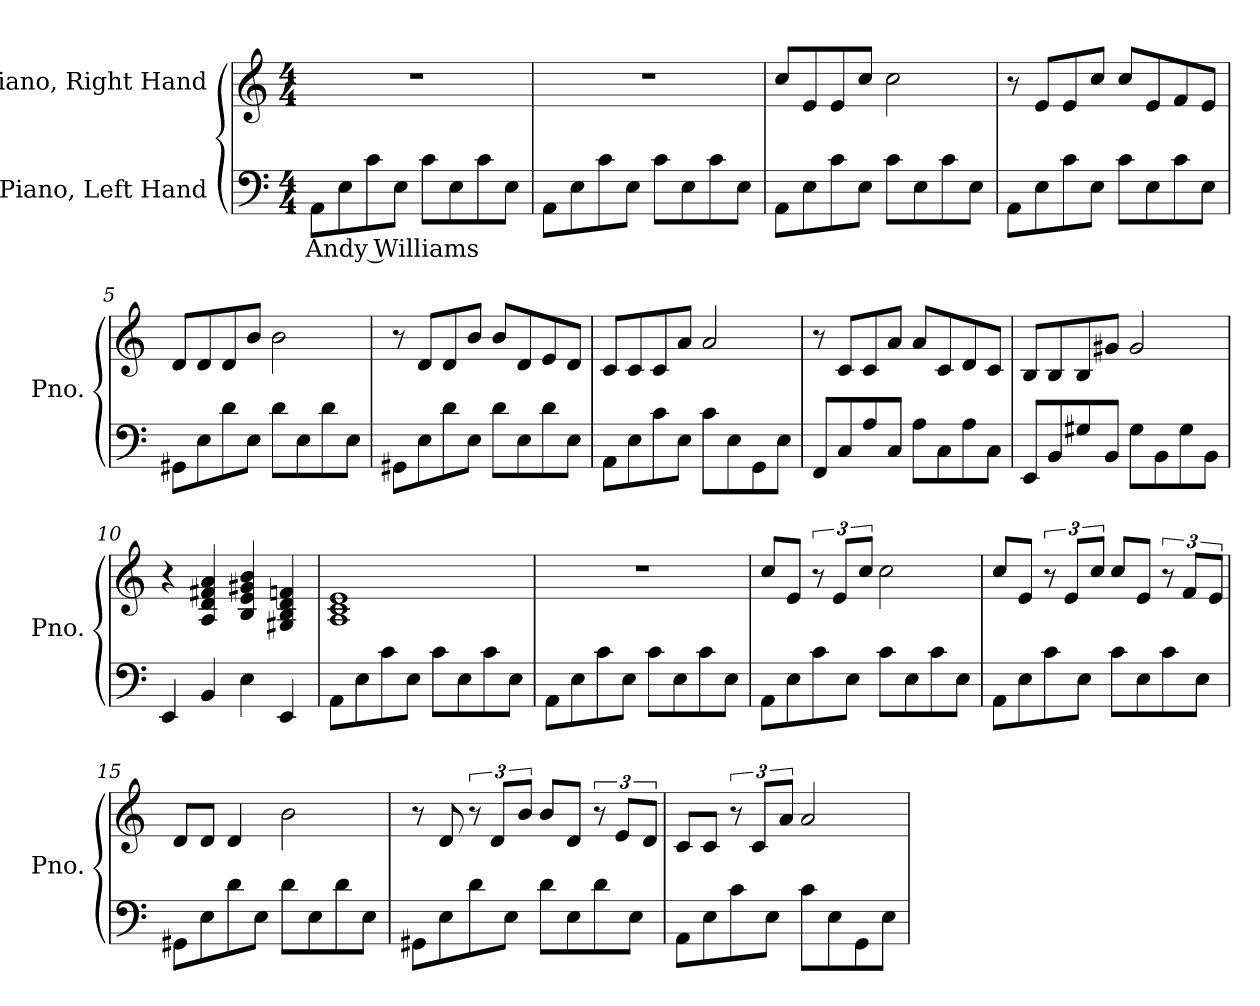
**kern	**text	**kern
*part2	*part2	*part1
*staff2	*staff2	*staff1
*I"Piano, Left Hand	*	*I"Piano, Right Hand
*I'Pno.	*	*I'Pno.
*clefF4	*	*clefG2
*k[]	*	*k[]
*M4/4	*	*M4/4
*MM100	*	*MM100
=1	=1	=1
!	!LO:LY:b	!
8AA\L	Andy Williams	1r
8E\	.	.
8c\	.	.
8E\J	.	.
8c\L	.	.
8E\	.	.
8c\	.	.
8E\J	.	.
=2	=2	=2
8AA\L	.	1r
8E\	.	.
8c\	.	.
8E\J	.	.
8c\L	.	.
8E\	.	.
8c\	.	.
8E\J	.	.
=3	=3	=3
8AA\L	.	8cc/L
8E\	.	8e/
8c\	.	8e/
8E\J	.	8cc/J
8c\L	.	2cc\
8E\	.	.
8c\	.	.
8E\J	.	.
!!LO:LB:g=z
=4	=4	=4
8AA\L	.	8r
8E\	.	8e/L
8c\	.	8e/
8E\J	.	8cc/J
8c\L	.	8cc/L
8E\	.	8e/
8c\	.	8f/
8E\J	.	8e/J
=5	=5	=5
8GG#X\L	.	8d/L
8E\	.	8d/
8d\	.	8d/
8E\J	.	8b/J
8d\L	.	2b\
8E\	.	.
8d\	.	.
8E\J	.	.
=6	=6	=6
8GG#X\L	.	8r
8E\	.	8d/L
8d\	.	8d/
8E\J	.	8b/J
8d\L	.	8b/L
8E\	.	8d/
8d\	.	8e/
8E\J	.	8d/J
=7	=7	=7
8AA\L	.	8c/L
8E\	.	8c/
8c\	.	8c/
8E\J	.	8a/J
8c\L	.	2a/
8E\	.	.
8GG\	.	.
8E\J	.	.
=8	=8	=8
8FF/L	.	8r
8C/	.	8c/L
8A/	.	8c/
8C/J	.	8a/J
8A\L	.	8a/L
8C\	.	8c/
8A\	.	8d/
8C\J	.	8c/J
!!LO:LB:g=z
=9	=9	=9
8EE/L	.	8B/L
8BB/	.	8B/
8G#X/	.	8B/
8BB/J	.	8g#X/J
8G#\L	.	2g#/
8BB\	.	.
8G#\	.	.
8BB\J	.	.
=10	=10	=10
4EE/	.	4r
4BB/	.	4A/ 4d/ 4f#X/ 4a/
4E\	.	4B/ 4e/ 4g#X/ 4b/
4EE/	.	4G#X/ 4B/ 4d/ 4fn/
=11	=11	=11
8AA\L	.	1A 1c 1e
8E\	.	.
8c\	.	.
8E\J	.	.
8c\L	.	.
8E\	.	.
8c\	.	.
8E\J	.	.
=12	=12	=12
8AA\L	.	1r
8E\	.	.
8c\	.	.
8E\J	.	.
8c\L	.	.
8E\	.	.
8c\	.	.
8E\J	.	.
=13	=13	=13
8AA\L	.	8cc/L
8E\	.	8e/J
8c\	.	12r
.	.	12e/L
8E\J	.	.
.	.	12cc/J
8c\L	.	2cc\
8E\	.	.
8c\	.	.
8E\J	.	.
!!LO:LB:g=z
=14	=14	=14
8AA\L	.	8cc/L
8E\	.	8e/J
8c\	.	12r
.	.	12e/L
8E\J	.	.
.	.	12cc/J
8c\L	.	8cc/L
8E\	.	8e/J
8c\	.	12r
.	.	12f/L
8E\J	.	.
.	.	12e/J
=15	=15	=15
8GG#X\L	.	8d/L
8E\	.	8d/J
8d\	.	4d/
8E\J	.	.
8d\L	.	2b\
8E\	.	.
8d\	.	.
8E\J	.	.
=16	=16	=16
8GG#X\L	.	8r
8E\	.	8d/
8d\	.	12r
.	.	12d/L
8E\J	.	.
.	.	12b/J
8d\L	.	8b/L
8E\	.	8d/J
8d\	.	12r
.	.	12e/L
8E\J	.	.
.	.	12d/J
=17	=17	=17
8AA\L	.	8c/L
8E\	.	8c/J
8c\	.	12r
.	.	12c/L
8E\J	.	.
.	.	12a/J
8c\L	.	2a/
8E\	.	.
8GG\	.	.
8E\J	.	.
=	=	=
*-	*-	*-
